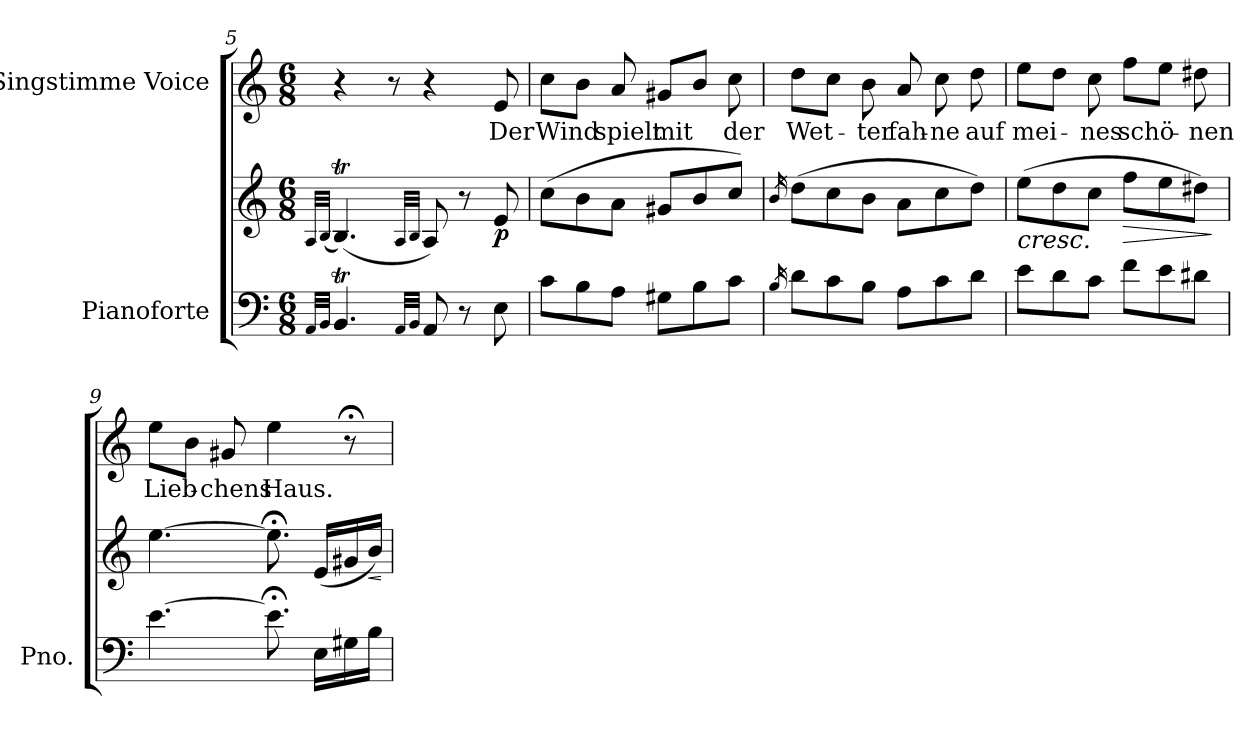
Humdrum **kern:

**kern	**kern	**dynam	**kern	**text
*part2	*part2	*part2	*part1	*part1
*staff3	*staff2	*staff2/3	*staff1	*staff1
*I"Pianoforte	*	*	*I"Singstimme Voice	*
*I'Pno.	*	*	*	*
!!LO:LB:g=z
*clefF4	*clefG2	*	*clefG2	*
*k[]	*k[]	*	*k[]	*
*M6/8	*M6/8	*	*M6/8	*
=5	=5	=5	=5	=5
32qAA/LLL	32qA/LLL	.	.	.
32qBB/JJJ	(<32qB/JJJ	.	.	.
4.BBt/	(<4.Bt/)	.	4r	.
.	.	.	8r	.
32qAA/LLL	32qA/LLL	.	.	.
32qBB/JJJ	32qB/JJJ	.	.	.
8AA/	8A/)	.	4r	.
8r	8r	.	.	.
!	!	!LO:DY:b	!	!LO:LY:b
8E\	8e/	p	8e/	Der
=6	=6	=6	=6	=6
!	!	!	!	!LO:LY:b
8c\L	(>8cc\L	.	8cc\L	Wind
8B\	8b\	.	8b\J	.
!	!	!	!	!LO:LY:b
8A\J	8a\J	.	8a/	spielt
!	!	!	!	!LO:LY:b
8G#X\L	8g#X/L	.	8g#X/L	mit
8B\	8b/	.	8b/J	.
!	!	!	!	!LO:LY:b
8c\J	8cc/J)	.	8cc\	der
=7	=7	=7	=7	=7
16qB/	16qb/	.	.	.
!	!	!	!	!LO:LY:b
8d\L	(>8dd\L	.	8dd\L	Wet-
8c\	8cc\	.	8cc\J	.
!	!	!	!	!LO:LY:b
8B\J	8b\J	.	8b\	-ter
!	!	!	!	!LO:LY:b
8A\L	8a\L	.	8a/	fah-
!	!	!	!	!LO:LY:b
8c\	8cc\	.	8cc\	-ne
!	!	!	!	!LO:LY:b
8d\J	8dd\J)	.	8dd\	auf
=8	=8	=8	=8	=8
!	!	!LO:HP:b	!	!LO:LY:b
8e\L	(>8ee\L	<	8ee\L	mei-
8d\	8dd\	.	8dd\J	.
!	!	!	!	!LO:LY:b
8c\J	8cc\J	.	8cc\	-nes
!	!	!LO:HP:b	!	!LO:LY:b
8f\L	8ff\L	>	8ff\L	schö-
8e\	8ee\	.	8ee\J	.
!	!	!	!	!LO:LY:b
8d#X\J	8dd#X\J)	.	8dd#X\	-nen
.	.	[ ]	.	.
=9	=9	=9	=9	=9
!	!	!	!	!LO:LY:b
[4.e\	[4.ee\	.	8ee\L	Lieb-
.	.	.	8b\J	.
!	!	!	!	!LO:LY:b
.	.	.	8g#X/	-chens
!	!	!	!	!LO:LY:b
8.e;<\]	8.ee;<\]	.	4ee\	Haus.
16E\LL	(<16e/LL	.	.	.
16G#X\	16g#X/	.	8r;<	.
!	!	!LO:HP:b	!	!
16B\JJ	16b/JJ)	<	.	.
.	.	[	.	.
=	=	=	=	=
*-	*-	*-	*-	*-
